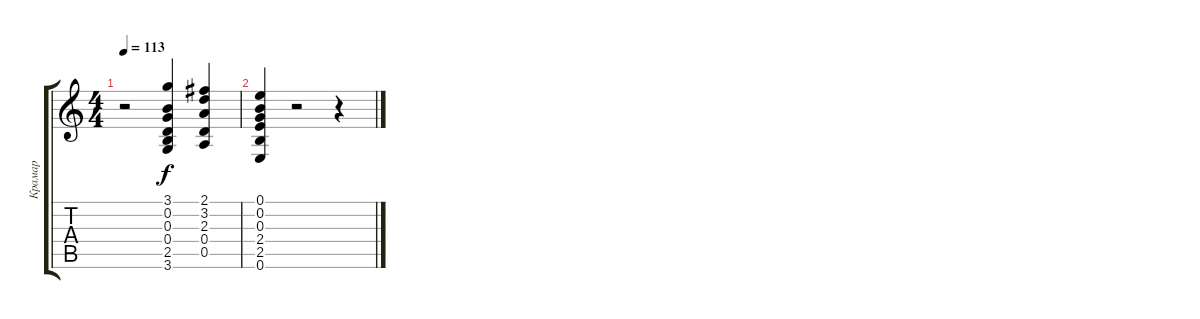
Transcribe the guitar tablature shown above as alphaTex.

\track ("Крамар" "Крамар") {instrument overdrivenguitar}
\staff {score tabs}
\tuning (E4 B3 G3 D3 A2 E2) {hide}
\ts (4 4)
\tempo 113
\clef g2
\ks c
r.2{dy mf} (3.1 0.2 0.3 0.4 2.5 3.6).4{dy f} (2.1 3.2 2.3 0.4 0.5).4 |
(0.1 0.2 0.3 2.4 2.5 0.6).4 r.2 r.4
